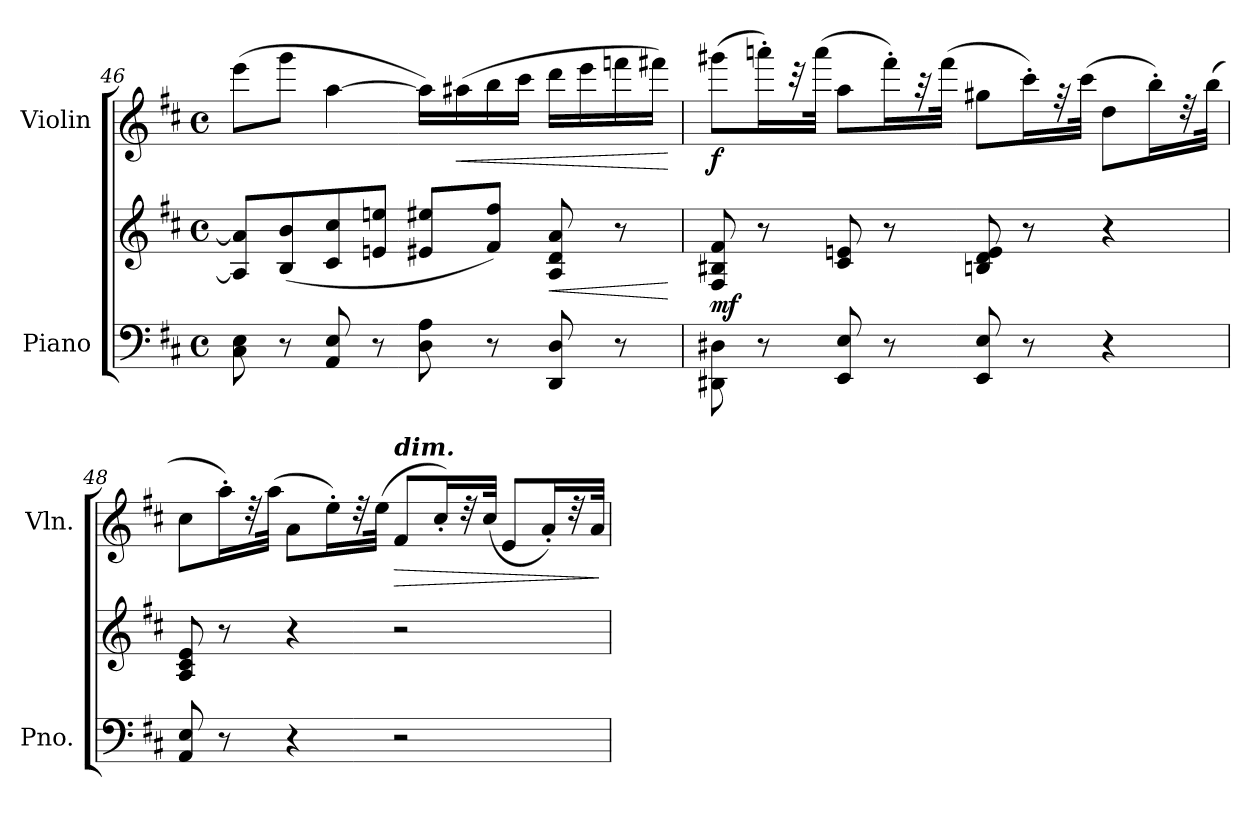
**kern	**kern	**dynam	**kern	**dynam
*part2	*part2	*part2	*part1	*part1
*staff3	*staff2	*staff2/3	*staff1	*staff1
*I"Piano	*	*	*I"Violin	*
*I'Pno.	*	*	*I'Vln.	*
!!LO:LB:g=z
*clefF4	*clefG2	*	*clefG2	*
*k[f#c#]	*k[f#c#]	*	*k[f#c#]	*
*M4/4	*M4/4	*	*M4/4	*
*met(c)	*met(c)	*	*met(c)	*
=46	=46	=46	=46	=46
8C#\ 8E\	8A/] 8a/]L	.	(8eee\L	.
8r	(8B/ 8b/	.	8ggg\J	.
8AA/ 8E/	8c#/ 8cc#/	.	[4aa\	.
8r	8en/ 8een/J	.	.	.
8D\ 8A\	8e#X/ 8ee#X/L	.	16aa\LL])	.
!	!	!	!	!LO:HP:b
.	.	.	(16aa#X\	<
8r	8f#/ 8ff#/J)	.	16bb\	.
.	.	.	16ccc#\JJ	.
!	!	!LO:HP:b	!	!
8DD/ 8D/	8A/ 8d/ 8a/	<	16ddd\LL	.
.	.	.	16eee\	.
8r	8r	.	16fffn\	.
.	.	.	16fff#X\JJ)	.
.	.	[	.	[
=47	=47	=47	=47	=47
!	!	!LO:DY:a=2	!	!LO:DY:b
8DD#X\ 8D#X\	8F#/ 8B#X/ 8f#/	mf	(8ggg#X\L	f
8r	8r	.	16aaan'\L)	.
.	.	.	32rccc	.
.	.	.	(32aaa\JJk	.
8EE/ 8E/	8c#/ 8en/	.	8aa\L	.
8r	8r	.	16fff#'\L)	.
.	.	.	32raa	.
.	.	.	(32fff#\JJk	.
8EE/ 8E/	8Bn/ 8d/ 8e/	.	8gg#X\L	.
8r	8r	.	16ccc#'\L)	.
.	.	.	32rff	.
.	.	.	(32ccc#\JJk	.
4r	4r	.	8dd\L	.
.	.	.	16bb'\L)	.
.	.	.	32rdd	.
.	.	.	(32bb\JJk	.
!!LO:PB:g=z
=48	=48	=48	=48	=48
8AA/ 8E/	8A/ 8c#/ 8e/	.	8cc#\L	.
8r	8r	.	16aa'\L)	.
.	.	.	32rdd	.
.	.	.	(32aa\JJk	.
4r	4r	.	8a\L	.
.	.	.	16ee'\L)	.
.	.	.	32r	.
.	.	.	(32ee\JJk	.
!	!	!	!LO:TX:a:Bi:t=dim.	!
!	!	!	!	!LO:HP:b
2r	2r	.	8f#/L	>
.	.	.	16cc#'/L)	.
.	.	.	32rdd	.
.	.	.	(32cc#/JJk	.
.	.	.	8e/L	.
.	.	.	16a'/L)	.
.	.	.	32rdd	.
.	.	.	32a/JJk	.
.	.	.	.	]
=	=	=	=	=
*-	*-	*-	*-	*-
